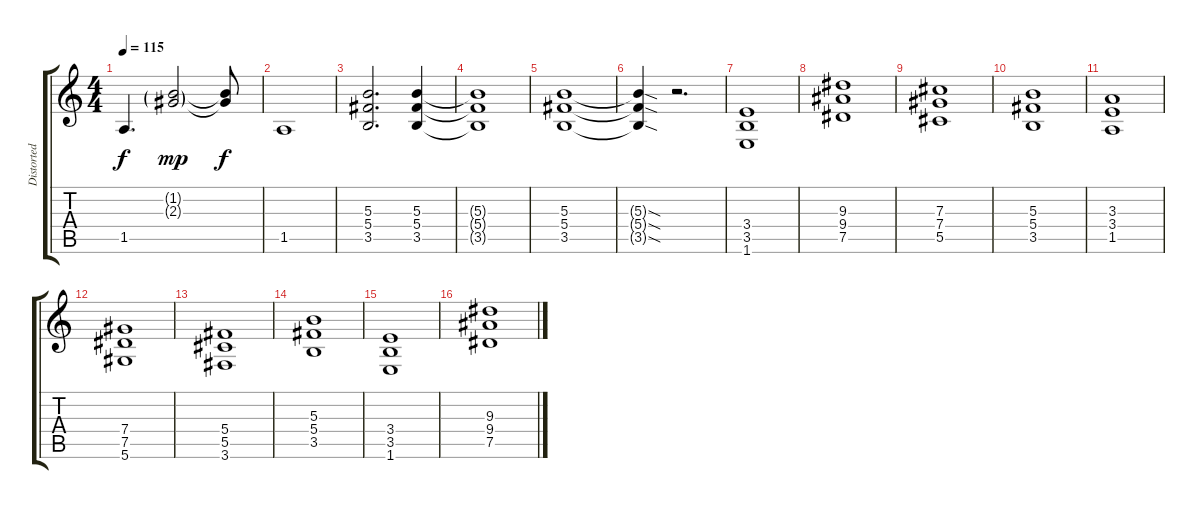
\track ("Distorted guitar" "Distorted ") {instrument distortionguitar}
\staff {score tabs}
\tuning (Eb4 Bb3 Gb3 Db3 Ab2 Eb2) {hide}
\ts (4 4)
\tempo 115
\clef g2
\ks c
1.5.4{d dy f} (1.2{g} 2.3{g}).2{dy mp} (1.2{t} 2.3{t}).8{dy f} |
1.5.1 |
(5.3 5.4 3.5).2{d} (5.3 5.4 3.5).4 |
(5.3{t} 5.4{t} 3.5{t}).1 |
(5.3 5.4 3.5).1 |
(5.3{sod t} 5.4{sod t} 3.5{sod t}).4 r.2{d} |
(3.4 3.5 1.6).1 |
(9.3 9.4 7.5).1 |
(7.3 7.4 5.5).1 |
(5.3 5.4 3.5).1 |
(3.3 3.4 1.5).1 |
(7.4 7.5 5.6).1 |
(5.4 5.5 3.6).1 |
(5.3 5.4 3.5).1 |
(3.4 3.5 1.6).1 |
(9.3 9.4 7.5).1
